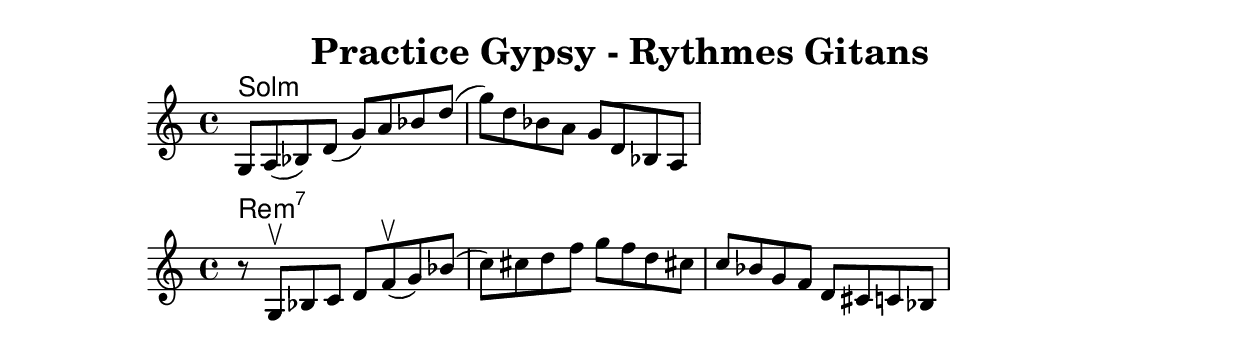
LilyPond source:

\version "2.19.53"
\language "italiano"

\header {
  title = "Practice Gypsy - Rythmes Gitans"
}








lick_Gm_chordNames = \chordmode {  sol:m}

lick_Gm_melody = \relative do' {
       sol8 la( sib) re( sol8) la 
      sib re( sol) 
     % la( sib) la  sol
      re sib la
 sol re sib la
}

\score {
  <<
    \new ChordNames \lick_Gm_chordNames
    \new Staff { \lick_Gm_melody }
  >>
  \layout { }
  %\midi { }
}


lick_Gm_chordNames = \chordmode {  re:m7}

lick_Gm_melody = \relative do' {
  r8 sol8\upbow sib do re fa\upbow(
   sol8) sib( do8)  dod8
       re fa sol fa re dod! do  sib 
             sol fa re dod! do  sib

}


\score {
  <<
    \new ChordNames \lick_Gm_chordNames
    \new Staff { \lick_Gm_melody }
  >>
  \layout { }
  %\midi { }
}